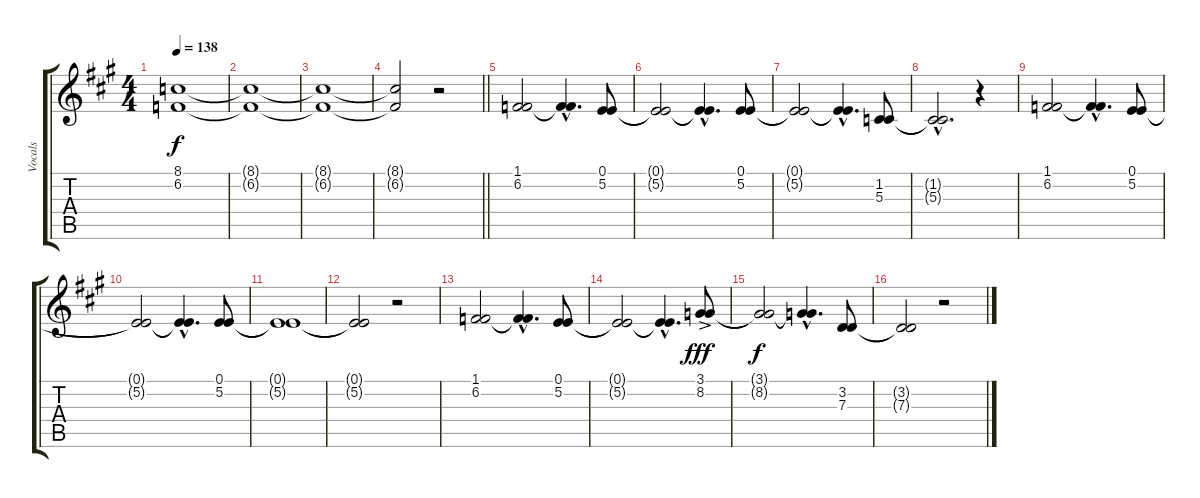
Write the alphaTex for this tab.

\track ("Vocals" "Vocals") {instrument stringensemble1}
\staff {score tabs}
\tuning (E4 B3 G3 D3 A2 E2) {hide}
\ts (4 4)
\tempo 138
\clef g2
\ks f#minor
(8.1{t} 6.2{t}).1{dy f} |
(8.1{t} 6.2{t}).1 |
(8.1{t} 6.2{t}).1 |
\barLineRight lightlight
(8.1{t} 6.2{t}).2 r.2 |
(1.1 6.2).2 (1.1{hac t} 6.2{hac t}).4{d} (0.1 5.2).8 |
(0.1{t} 5.2{t}).2 (0.1{hac t} 5.2{hac t}).4{d} (0.1 5.2).8 |
(0.1{t} 5.2{t}).2 (0.1{hac t} 5.2{hac t}).4{d} (1.2 5.3).8 |
(1.2{hac t} 5.3{hac t}).2{d} r.4 |
(1.1 6.2).2 (1.1{hac t} 6.2{hac t}).4{d} (0.1 5.2).8 |
(0.1{t} 5.2{t}).2 (0.1{hac t} 5.2{hac t}).4{d} (0.1 5.2).8 |
(0.1{t} 5.2{t}).1 |
(0.1{t} 5.2{t}).2 r.2 |
(1.1 6.2).2 (1.1{hac t} 6.2{hac t}).4{d} (0.1 5.2).8 |
(0.1{t} 5.2{t}).2 (0.1{hac t} 5.2{hac t}).4{d} (3.1{ac} 8.2).8{dy fff} |
(3.1{t} 8.2{t}).2{dy f} (3.1{hac t} 8.2{hac t}).4{d} (3.2 7.3).8 |
(3.2{t} 7.3{t}).2 r.2
